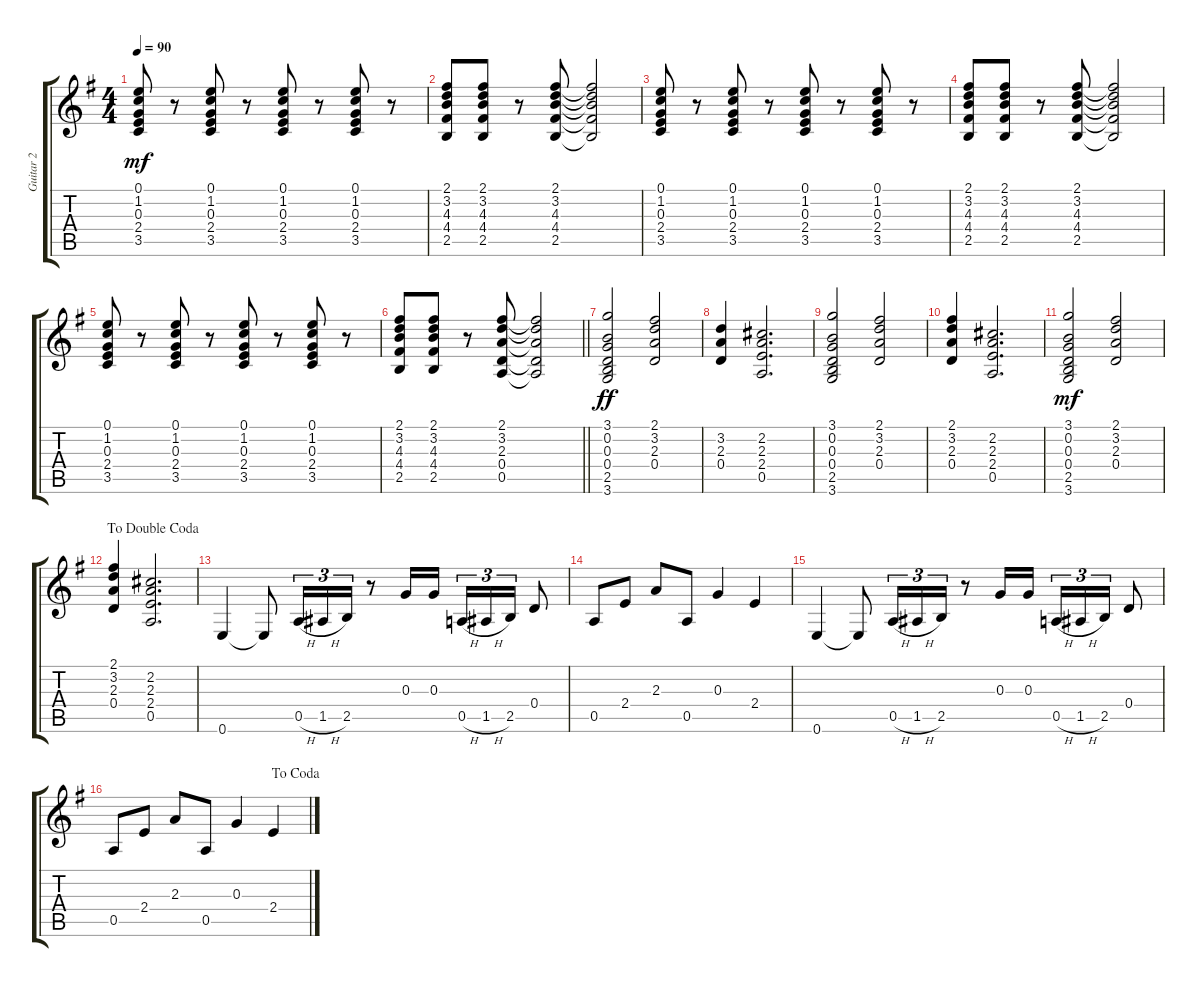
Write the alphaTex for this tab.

\track ("Guitar 2" "Guitar 2") {instrument overdrivenguitar}
\staff {score tabs}
\tuning (E4 B3 G3 D3 A2 E2) {hide}
\ts (4 4)
\tempo 90
\clef g2
\ks g
(0.1 1.2 0.3 2.4 3.5).8{dy mf} r.8 (0.1 1.2 0.3 2.4 3.5).8 r.8 (0.1 1.2 0.3 2.4 3.5).8 r.8 (0.1 1.2 0.3 2.4 3.5).8 r.8 |
(2.1 3.2 4.3 4.4 2.5).8 (2.1 3.2 4.3 4.4 2.5).8 r.8 (2.1 3.2 4.3 4.4 2.5).8 (2.1{t} 3.2{t} 4.3{t} 4.4{t} 2.5{t}).2 |
(0.1 1.2 0.3 2.4 3.5).8 r.8 (0.1 1.2 0.3 2.4 3.5).8 r.8 (0.1 1.2 0.3 2.4 3.5).8 r.8 (0.1 1.2 0.3 2.4 3.5).8 r.8 |
(2.1 3.2 4.3 4.4 2.5).8 (2.1 3.2 4.3 4.4 2.5).8 r.8 (2.1 3.2 4.3 4.4 2.5).8 (2.1{t} 3.2{t} 4.3{t} 4.4{t} 2.5{t}).2 |
(0.1 1.2 0.3 2.4 3.5).8 r.8 (0.1 1.2 0.3 2.4 3.5).8 r.8 (0.1 1.2 0.3 2.4 3.5).8 r.8 (0.1 1.2 0.3 2.4 3.5).8 r.8 |
\barLineRight lightlight
(2.1 3.2 4.3 4.4 2.5).8 (2.1 3.2 4.3 4.4 2.5).8 r.8 (2.1 3.2 2.3 0.4 0.5).8 (2.1{t} 3.2{t} 2.3{t} 0.4{t} 0.5{t}).2 |
(3.1 0.2 0.3 0.4 2.5 3.6).2{dy ff} (2.1 3.2 2.3 0.4).2 |
(3.2 2.3 0.4).4 (2.2 2.3 2.4 0.5).2{d} |
(3.1 0.2 0.3 0.4 2.5 3.6).2 (2.1 3.2 2.3 0.4).2 |
(2.1 3.2 2.3 0.4).4 (2.2 2.3 2.4 0.5).2{d} |
(3.1 0.2 0.3 0.4 2.5 3.6).2{dy mf} (2.1 3.2 2.3 0.4).2 |
\jump dadoublecoda
(2.1 3.2 2.3 0.4).4 (2.2 2.3 2.4 0.5).2{d} |
0.6.4 0.6{t}.8 0.5{h}.16{tu (3 2)} 1.5{h}.16{tu (3 2)} 2.5.16{tu (3 2)} r.8 0.3.16 0.3.16 0.5{h}.16{tu (3 2)} 1.5{h}.16{tu (3 2)} 2.5.16{tu (3 2)} 0.4.8 |
0.5.8 2.4.8 2.3.8 0.5.8 0.3.4 2.4.4 |
0.6.4 0.6{t}.8 0.5{h}.16{tu (3 2)} 1.5{h}.16{tu (3 2)} 2.5.16{tu (3 2)} r.8 0.3.16 0.3.16 0.5{h}.16{tu (3 2)} 1.5{h}.16{tu (3 2)} 2.5.16{tu (3 2)} 0.4.8 |
\jump dacoda
0.5.8 2.4.8 2.3.8 0.5.8 0.3.4 2.4.4
